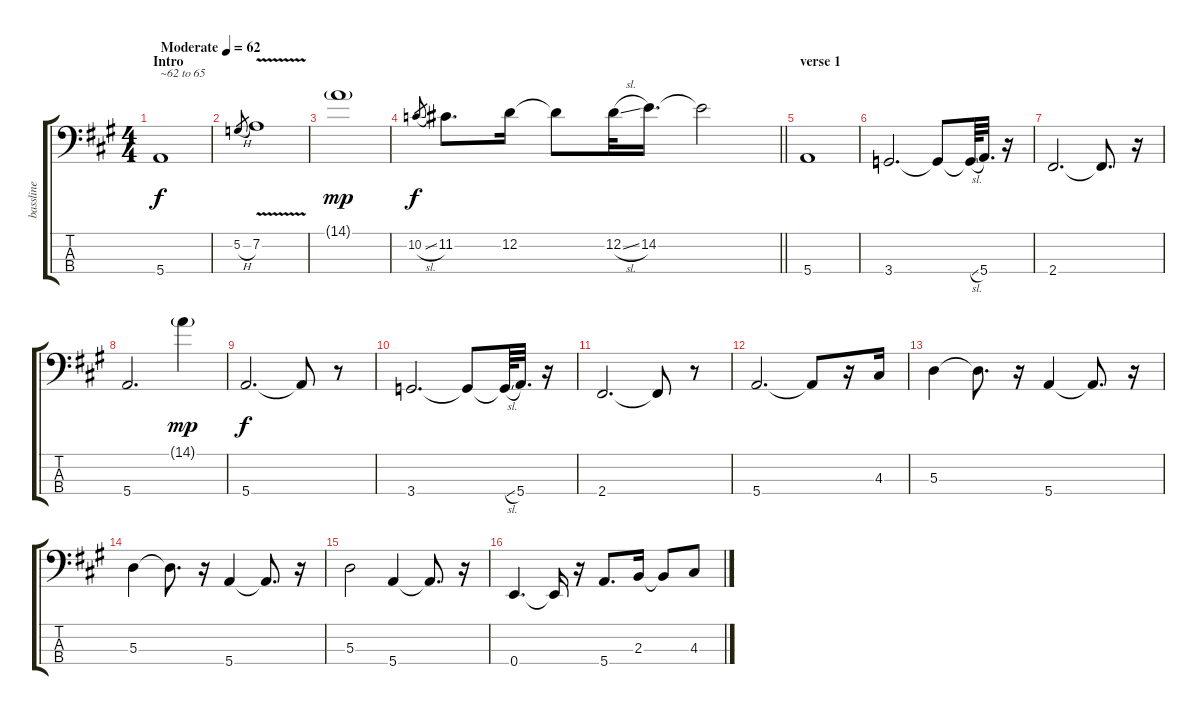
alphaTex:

\track ("bassline" "bassline") {instrument electricbassfinger}
\staff {score tabs}
\tuning (G2 D2 A1 E1) {hide}
\ts (4 4)
\section ("" "Intro")
\tempo (62 "Moderate")
\clef f4
\ks a
5.4.1{txt "~62 to 65" dy f instrument electricbassfinger} |
5.2{h}.8{gr} 7.2{v}.1 |
14.1{g}.1{dy mp} |
\barLineRight lightlight
10.2{sl}.8{gr dy f} 11.2.8{d} 12.2.16 12.2{t}.8 12.2{sl}.32 14.2.16{d} 14.2{t}.2 |
\section ("" "verse 1")
5.4.1 |
3.4.2{d} 3.4{t}.8 3.4{sl t}.64 5.4.32{d} r.16 |
2.4.2{d} 2.4{t}.8{d} r.16 |
5.4.2{d} 14.1{g}.4{dy mp} |
5.4.2{d dy f} 5.4{t}.8 r.8 |
3.4.2{d} 3.4{t}.8 3.4{sl t}.64 5.4.32{d} r.16 |
2.4.2{d} 2.4{t}.8 r.8 |
5.4.2{d} 5.4{t}.8 r.16 4.3.16 |
5.3.4 5.3{t}.8{d} r.16 5.4.4 5.4{t}.8{d} r.16 |
5.3.4 5.3{t}.8{d} r.16 5.4.4 5.4{t}.8{d} r.16 |
5.3.2 5.4.4 5.4{t}.8{d} r.16 |
0.4.4{d} 0.4{t}.16 r.16 5.4.8{d} 2.3.16 2.3{t}.8 4.3.8
